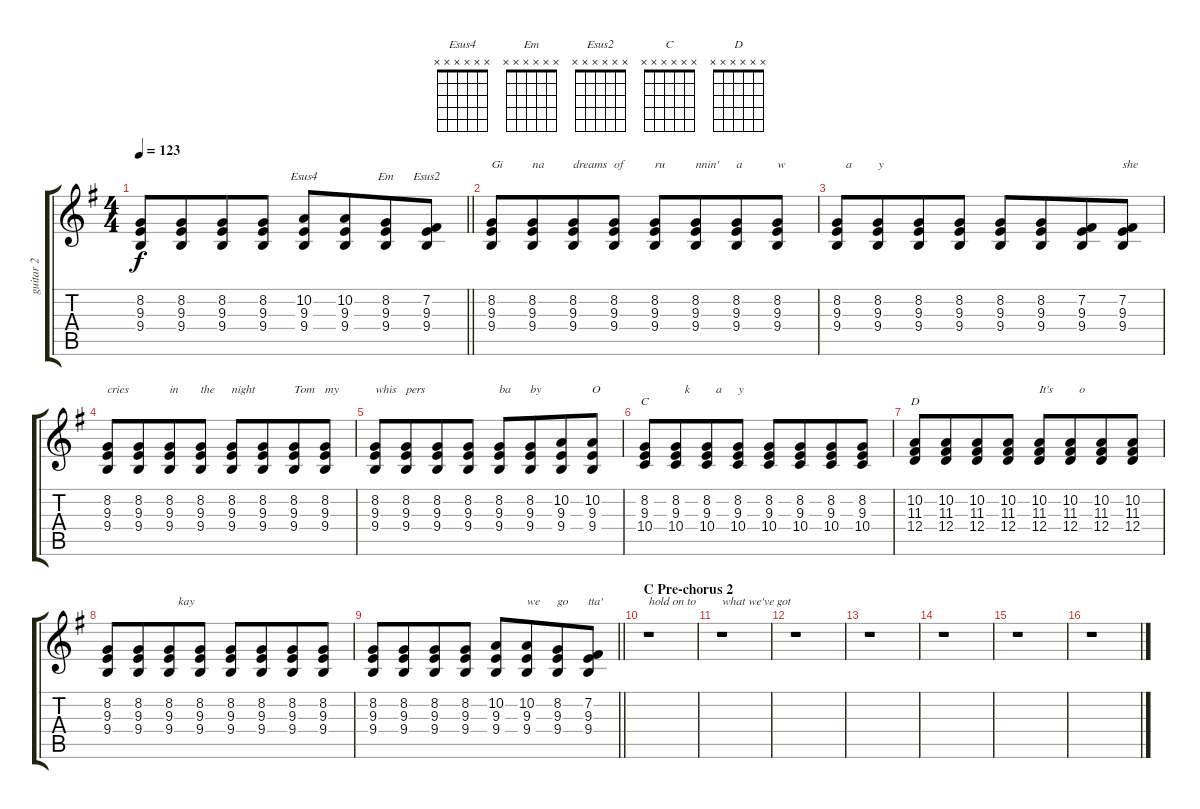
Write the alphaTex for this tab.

\track ("guitar 2" "guitar 2") {instrument pad3polysynth}
\staff {score tabs}
\tuning (E4 B3 G3 D3 A2 E2) {hide}
\chord ("Esus4" x x x x x x)
\chord ("Em" x x x x x x)
\chord ("Esus2" x x x x x x)
\chord ("C" x x x x x x)
\chord ("D" x x x x x x)
\ts (4 4)
\tempo 123
\clef g2
\barLineRight lightlight
\ks g
(8.2 9.3 9.4).8{dy f} (8.2 9.3 9.4).8{beam merge} (8.2 9.3 9.4).8 (8.2 9.3 9.4).8 (10.2 9.3 9.4).8{ch "Esus4"} (10.2 9.3 9.4).8{beam merge} (8.2 9.3 9.4).8{ch "Em"} (7.2 9.3 9.4).8{ch "Esus2"} |
(8.2 9.3 9.4).8{txt "Gi"} (8.2 9.3 9.4).8{txt "na" beam merge} (8.2 9.3 9.4).8{txt "dreams"} (8.2 9.3 9.4).8{txt "of"} (8.2 9.3 9.4).8{txt "ru"} (8.2 9.3 9.4).8{txt "nnin'" beam merge} (8.2 9.3 9.4).8{txt "a"} (8.2 9.3 9.4).8{txt "w"} |
(8.2 9.3 9.4).8{txt "   a"} (8.2 9.3 9.4).8{txt "y" beam merge} (8.2 9.3 9.4).8 (8.2 9.3 9.4).8 (8.2 9.3 9.4).8 (8.2 9.3 9.4).8{beam merge} (7.2 9.3 9.4).8 (7.2 9.3 9.4).8{txt "she"} |
(8.2 9.3 9.4).8{txt "cries"} (8.2 9.3 9.4).8{beam merge} (8.2 9.3 9.4).8{txt "in"} (8.2 9.3 9.4).8{txt "the"} (8.2 9.3 9.4).8{txt "night"} (8.2 9.3 9.4).8{beam merge} (8.2 9.3 9.4).8{txt "Tom"} (8.2 9.3 9.4).8{txt "my"} |
(8.2 9.3 9.4).8{txt "whis"} (8.2 9.3 9.4).8{txt "pers" beam merge} (8.2 9.3 9.4).8 (8.2 9.3 9.4).8 (8.2 9.3 9.4).8{txt "ba"} (8.2 9.3 9.4).8{txt "by" beam merge} (10.2 9.3 9.4).8 (10.2 9.3 9.4).8{txt "O"} |
(8.2 9.3 10.4).8{ch "C"} (8.2 9.3 10.4).8{txt "   k" beam merge} (8.2 9.3 10.4).8{txt "   a"} (8.2 9.3 10.4).8{txt "y"} (8.2 9.3 10.4).8 (8.2 9.3 10.4).8{beam merge} (8.2 9.3 10.4).8 (8.2 9.3 10.4).8 |
(10.2 11.3 12.4).8{ch "D"} (10.2 11.3 12.4).8{beam merge} (10.2 11.3 12.4).8 (10.2 11.3 12.4).8 (10.2 11.3 12.4).8{txt "It's"} (10.2 11.3 12.4).8{txt "   o" beam merge} (10.2 11.3 12.4).8 (10.2 11.3 12.4).8 |
(8.2 9.3 9.4).8 (8.2 9.3 9.4).8{beam merge} (8.2 9.3 9.4).8{txt "   kay"} (8.2 9.3 9.4).8 (8.2 9.3 9.4).8 (8.2 9.3 9.4).8{beam merge} (8.2 9.3 9.4).8 (8.2 9.3 9.4).8 |
\barLineRight lightlight
(8.2 9.3 9.4).8 (8.2 9.3 9.4).8{beam merge} (8.2 9.3 9.4).8 (8.2 9.3 9.4).8 (10.2 9.3 9.4).8 (10.2 9.3 9.4).8{txt "we" beam merge} (8.2 9.3 9.4).8{txt "go"} (7.2 9.3 9.4).8{txt "tta'"} |
\section ("" "C Pre-chorus 2 ")
r.1{txt "hold on to"} |
r.1{txt "what we've got"} |
r.1 |
r.1 |
r.1 |
r.1 |
r.1
